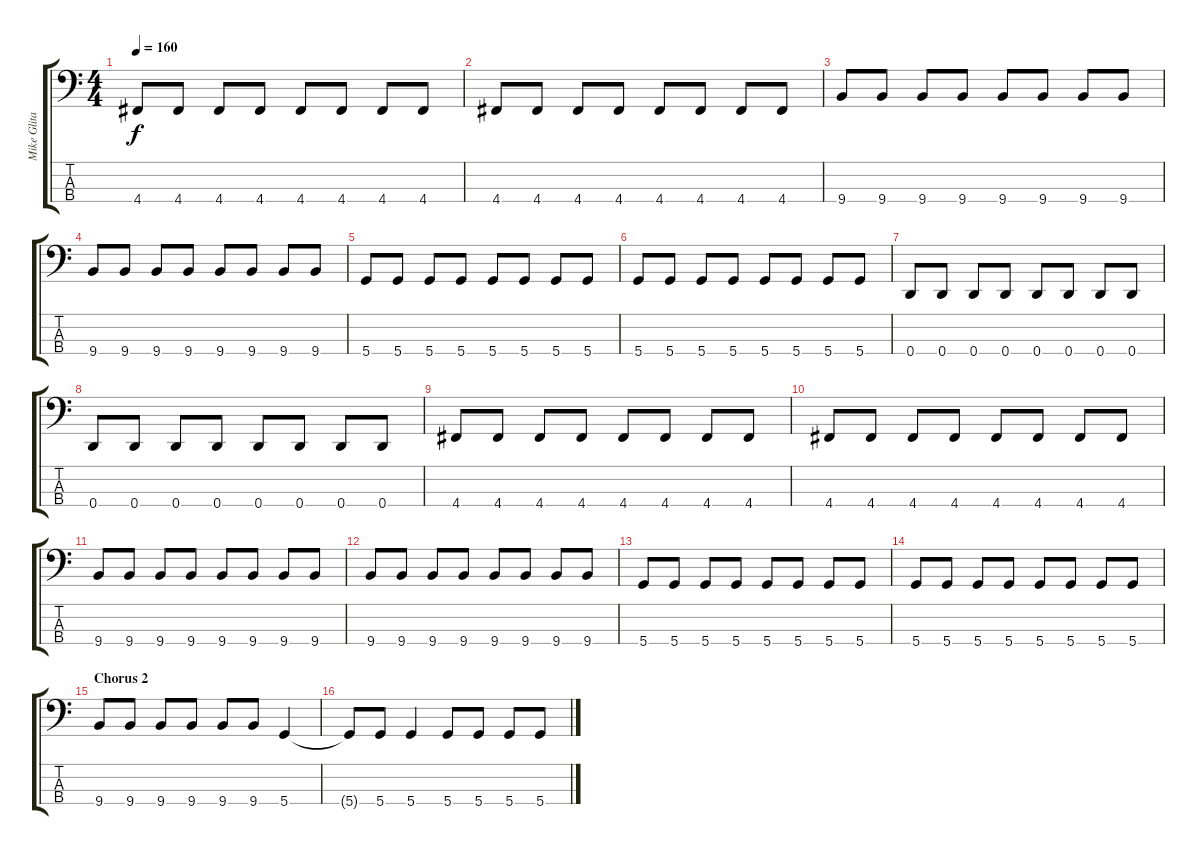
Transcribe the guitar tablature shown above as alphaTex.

\track ("Mike Glita" "Mike Glita") {instrument electricbassfinger}
\staff {score tabs}
\tuning (G2 D2 A1 D1) {hide}
\ts (4 4)
\tempo 160
\clef f4
\ks c
4.4.8{dy f} 4.4.8 4.4.8 4.4.8 4.4.8 4.4.8 4.4.8 4.4.8 |
4.4.8 4.4.8 4.4.8 4.4.8 4.4.8 4.4.8 4.4.8 4.4.8 |
9.4.8 9.4.8 9.4.8 9.4.8 9.4.8 9.4.8 9.4.8 9.4.8 |
9.4.8 9.4.8 9.4.8 9.4.8 9.4.8 9.4.8 9.4.8 9.4.8 |
5.4.8 5.4.8 5.4.8 5.4.8 5.4.8 5.4.8 5.4.8 5.4.8 |
5.4.8 5.4.8 5.4.8 5.4.8 5.4.8 5.4.8 5.4.8 5.4.8 |
0.4.8 0.4.8 0.4.8 0.4.8 0.4.8 0.4.8 0.4.8 0.4.8 |
0.4.8 0.4.8 0.4.8 0.4.8 0.4.8 0.4.8 0.4.8 0.4.8 |
4.4.8 4.4.8 4.4.8 4.4.8 4.4.8 4.4.8 4.4.8 4.4.8 |
4.4.8 4.4.8 4.4.8 4.4.8 4.4.8 4.4.8 4.4.8 4.4.8 |
9.4.8 9.4.8 9.4.8 9.4.8 9.4.8 9.4.8 9.4.8 9.4.8 |
9.4.8 9.4.8 9.4.8 9.4.8 9.4.8 9.4.8 9.4.8 9.4.8 |
5.4.8 5.4.8 5.4.8 5.4.8 5.4.8 5.4.8 5.4.8 5.4.8 |
5.4.8 5.4.8 5.4.8 5.4.8 5.4.8 5.4.8 5.4.8 5.4.8 |
\section ("" "Chorus 2")
9.4.8 9.4.8 9.4.8 9.4.8 9.4.8 9.4.8 5.4.4 |
5.4{t}.8 5.4.8 5.4.4 5.4.8 5.4.8 5.4.8 5.4.8
